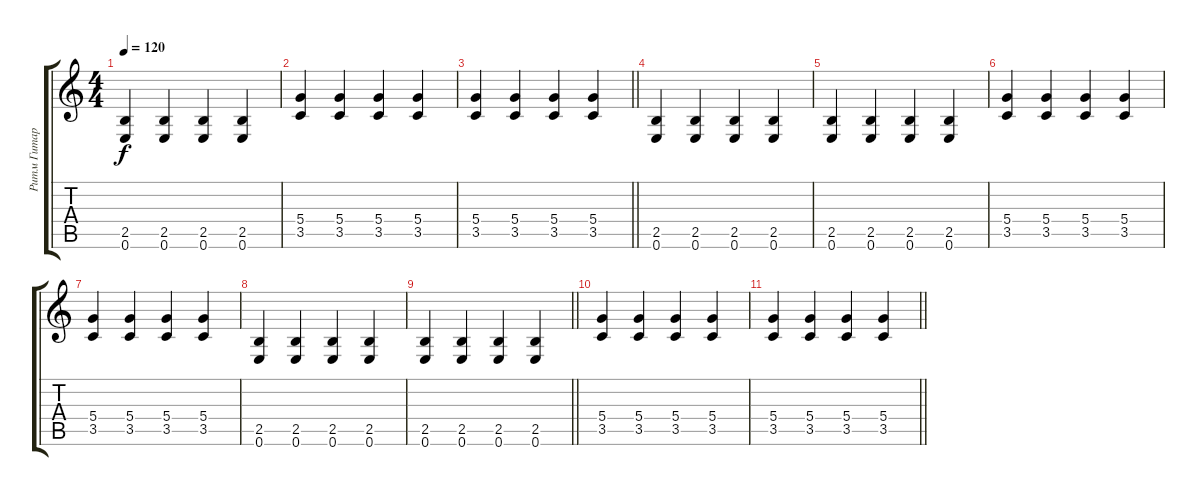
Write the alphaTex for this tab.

\track ("Ритм Гитара" "Ритм Гитар") {instrument distortionguitar}
\staff {score tabs}
\tuning (E4 B3 G3 D3 A2 E2) {hide}
\ts (4 4)
\tempo 120
\clef g2
\ks c
(2.5 0.6).4{dy f} (2.5 0.6).4 (2.5 0.6).4 (2.5 0.6).4 |
(5.4 3.5).4 (5.4 3.5).4 (5.4 3.5).4 (5.4 3.5).4 |
\barLineRight lightlight
(5.4 3.5).4 (5.4 3.5).4 (5.4 3.5).4 (5.4 3.5).4 |
(2.5 0.6).4 (2.5 0.6).4 (2.5 0.6).4 (2.5 0.6).4 |
(2.5 0.6).4 (2.5 0.6).4 (2.5 0.6).4 (2.5 0.6).4 |
(5.4 3.5).4 (5.4 3.5).4 (5.4 3.5).4 (5.4 3.5).4 |
(5.4 3.5).4 (5.4 3.5).4 (5.4 3.5).4 (5.4 3.5).4 |
(2.5 0.6).4 (2.5 0.6).4 (2.5 0.6).4 (2.5 0.6).4 |
\barLineRight lightlight
(2.5 0.6).4 (2.5 0.6).4 (2.5 0.6).4 (2.5 0.6).4 |
(5.4 3.5).4 (5.4 3.5).4 (5.4 3.5).4 (5.4 3.5).4 |
\barLineRight lightlight
(5.4 3.5).4 (5.4 3.5).4 (5.4 3.5).4 (5.4 3.5).4
